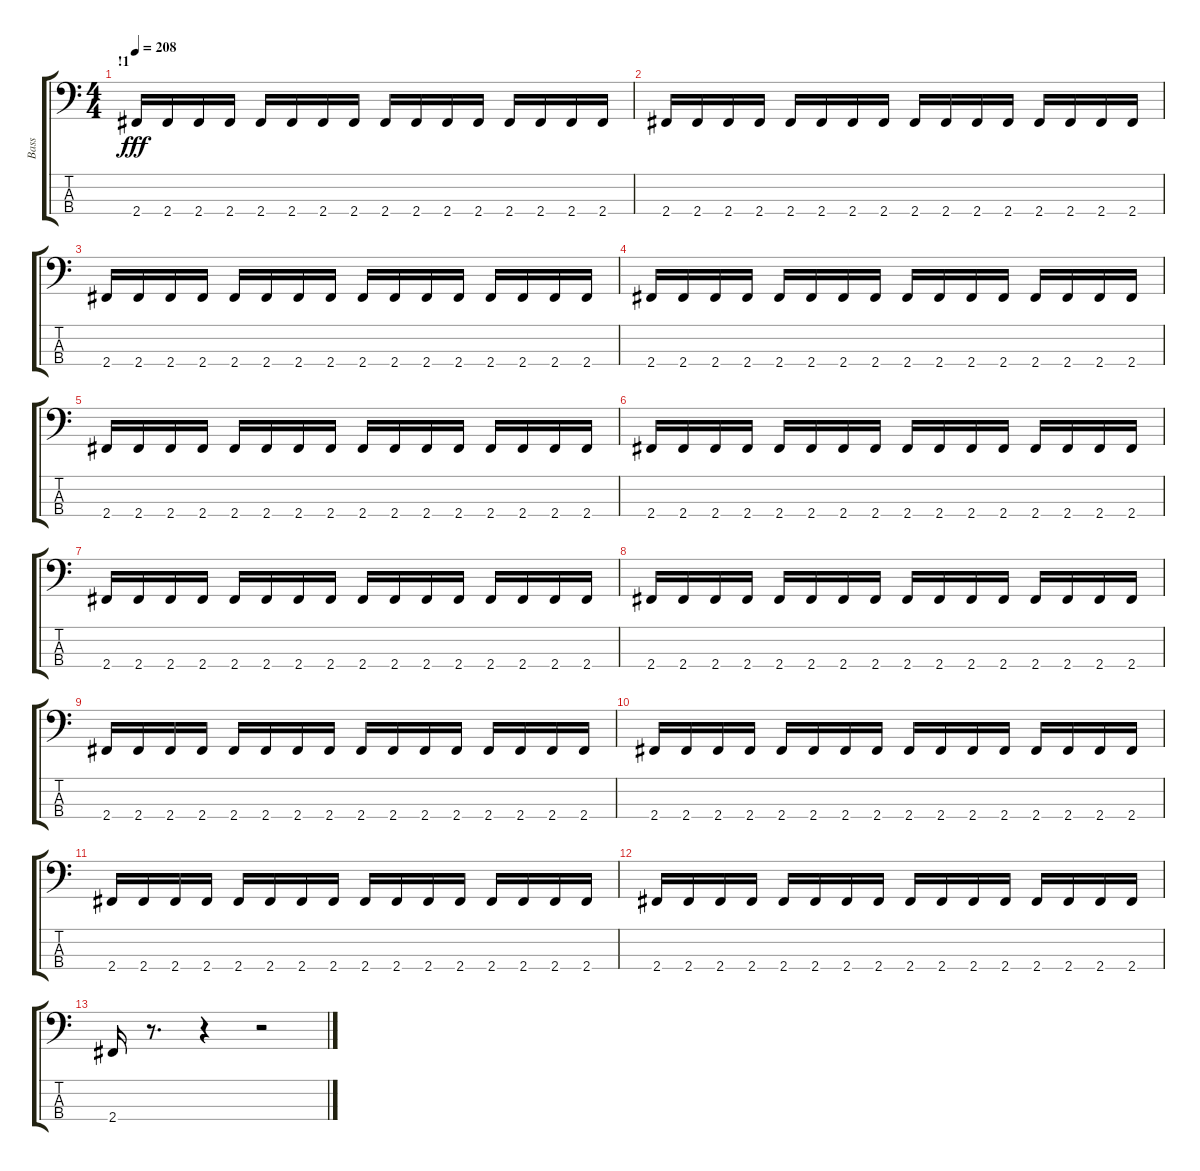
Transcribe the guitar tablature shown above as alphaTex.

\track ("Bass" "Bass") {instrument electricbassfinger}
\staff {score tabs}
\tuning (G2 D2 A1 E1) {hide}
\ts (4 4)
\section ("" "!1")
\tempo 208
\clef f4
\ks c
2.4.16{dy fff} 2.4.16 2.4.16 2.4.16 2.4.16 2.4.16 2.4.16 2.4.16 2.4.16 2.4.16 2.4.16 2.4.16 2.4.16 2.4.16 2.4.16 2.4.16 |
2.4.16 2.4.16 2.4.16 2.4.16 2.4.16 2.4.16 2.4.16 2.4.16 2.4.16 2.4.16 2.4.16 2.4.16 2.4.16 2.4.16 2.4.16 2.4.16 |
2.4.16 2.4.16 2.4.16 2.4.16 2.4.16 2.4.16 2.4.16 2.4.16 2.4.16 2.4.16 2.4.16 2.4.16 2.4.16 2.4.16 2.4.16 2.4.16 |
2.4.16 2.4.16 2.4.16 2.4.16 2.4.16 2.4.16 2.4.16 2.4.16 2.4.16 2.4.16 2.4.16 2.4.16 2.4.16 2.4.16 2.4.16 2.4.16 |
2.4.16 2.4.16 2.4.16 2.4.16 2.4.16 2.4.16 2.4.16 2.4.16 2.4.16 2.4.16 2.4.16 2.4.16 2.4.16 2.4.16 2.4.16 2.4.16 |
2.4.16 2.4.16 2.4.16 2.4.16 2.4.16 2.4.16 2.4.16 2.4.16 2.4.16 2.4.16 2.4.16 2.4.16 2.4.16 2.4.16 2.4.16 2.4.16 |
2.4.16 2.4.16 2.4.16 2.4.16 2.4.16 2.4.16 2.4.16 2.4.16 2.4.16 2.4.16 2.4.16 2.4.16 2.4.16 2.4.16 2.4.16 2.4.16 |
2.4.16 2.4.16 2.4.16 2.4.16 2.4.16 2.4.16 2.4.16 2.4.16 2.4.16 2.4.16 2.4.16 2.4.16 2.4.16 2.4.16 2.4.16 2.4.16 |
2.4.16 2.4.16 2.4.16 2.4.16 2.4.16 2.4.16 2.4.16 2.4.16 2.4.16 2.4.16 2.4.16 2.4.16 2.4.16 2.4.16 2.4.16 2.4.16 |
2.4.16 2.4.16 2.4.16 2.4.16 2.4.16 2.4.16 2.4.16 2.4.16 2.4.16 2.4.16 2.4.16 2.4.16 2.4.16 2.4.16 2.4.16 2.4.16 |
2.4.16 2.4.16 2.4.16 2.4.16 2.4.16 2.4.16 2.4.16 2.4.16 2.4.16 2.4.16 2.4.16 2.4.16 2.4.16 2.4.16 2.4.16 2.4.16 |
2.4.16 2.4.16 2.4.16 2.4.16 2.4.16 2.4.16 2.4.16 2.4.16 2.4.16 2.4.16 2.4.16 2.4.16 2.4.16 2.4.16 2.4.16 2.4.16 |
2.4.16 r.8{d} r.4 r.2
